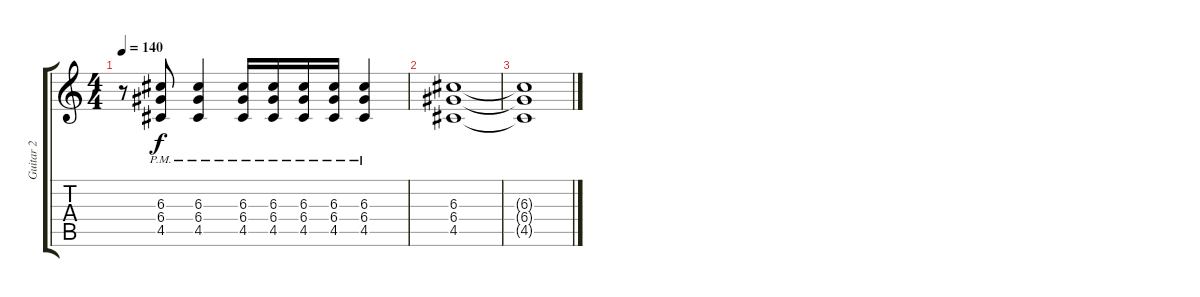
\track ("Guitar 2" "Guitar 2") {instrument overdrivenguitar}
\staff {score tabs}
\tuning (E4 B3 G3 D3 A2 E2) {hide}
\ts (4 4)
\tempo 140
\clef g2
\ks c
r.8{dy f} (6.3{pm} 6.4{pm} 4.5{pm}).8 (6.3{pm} 6.4{pm} 4.5{pm}).4 (6.3{pm} 6.4{pm} 4.5{pm}).16 (6.3{pm} 6.4{pm} 4.5{pm}).16 (6.3{pm} 6.4{pm} 4.5{pm}).16 (6.3{pm} 6.4{pm} 4.5{pm}).16 (6.3{pm} 6.4{pm} 4.5{pm}).4 |
(6.3 6.4 4.5).1 |
(6.3{t} 6.4{t} 4.5{t}).1{volume 0}
